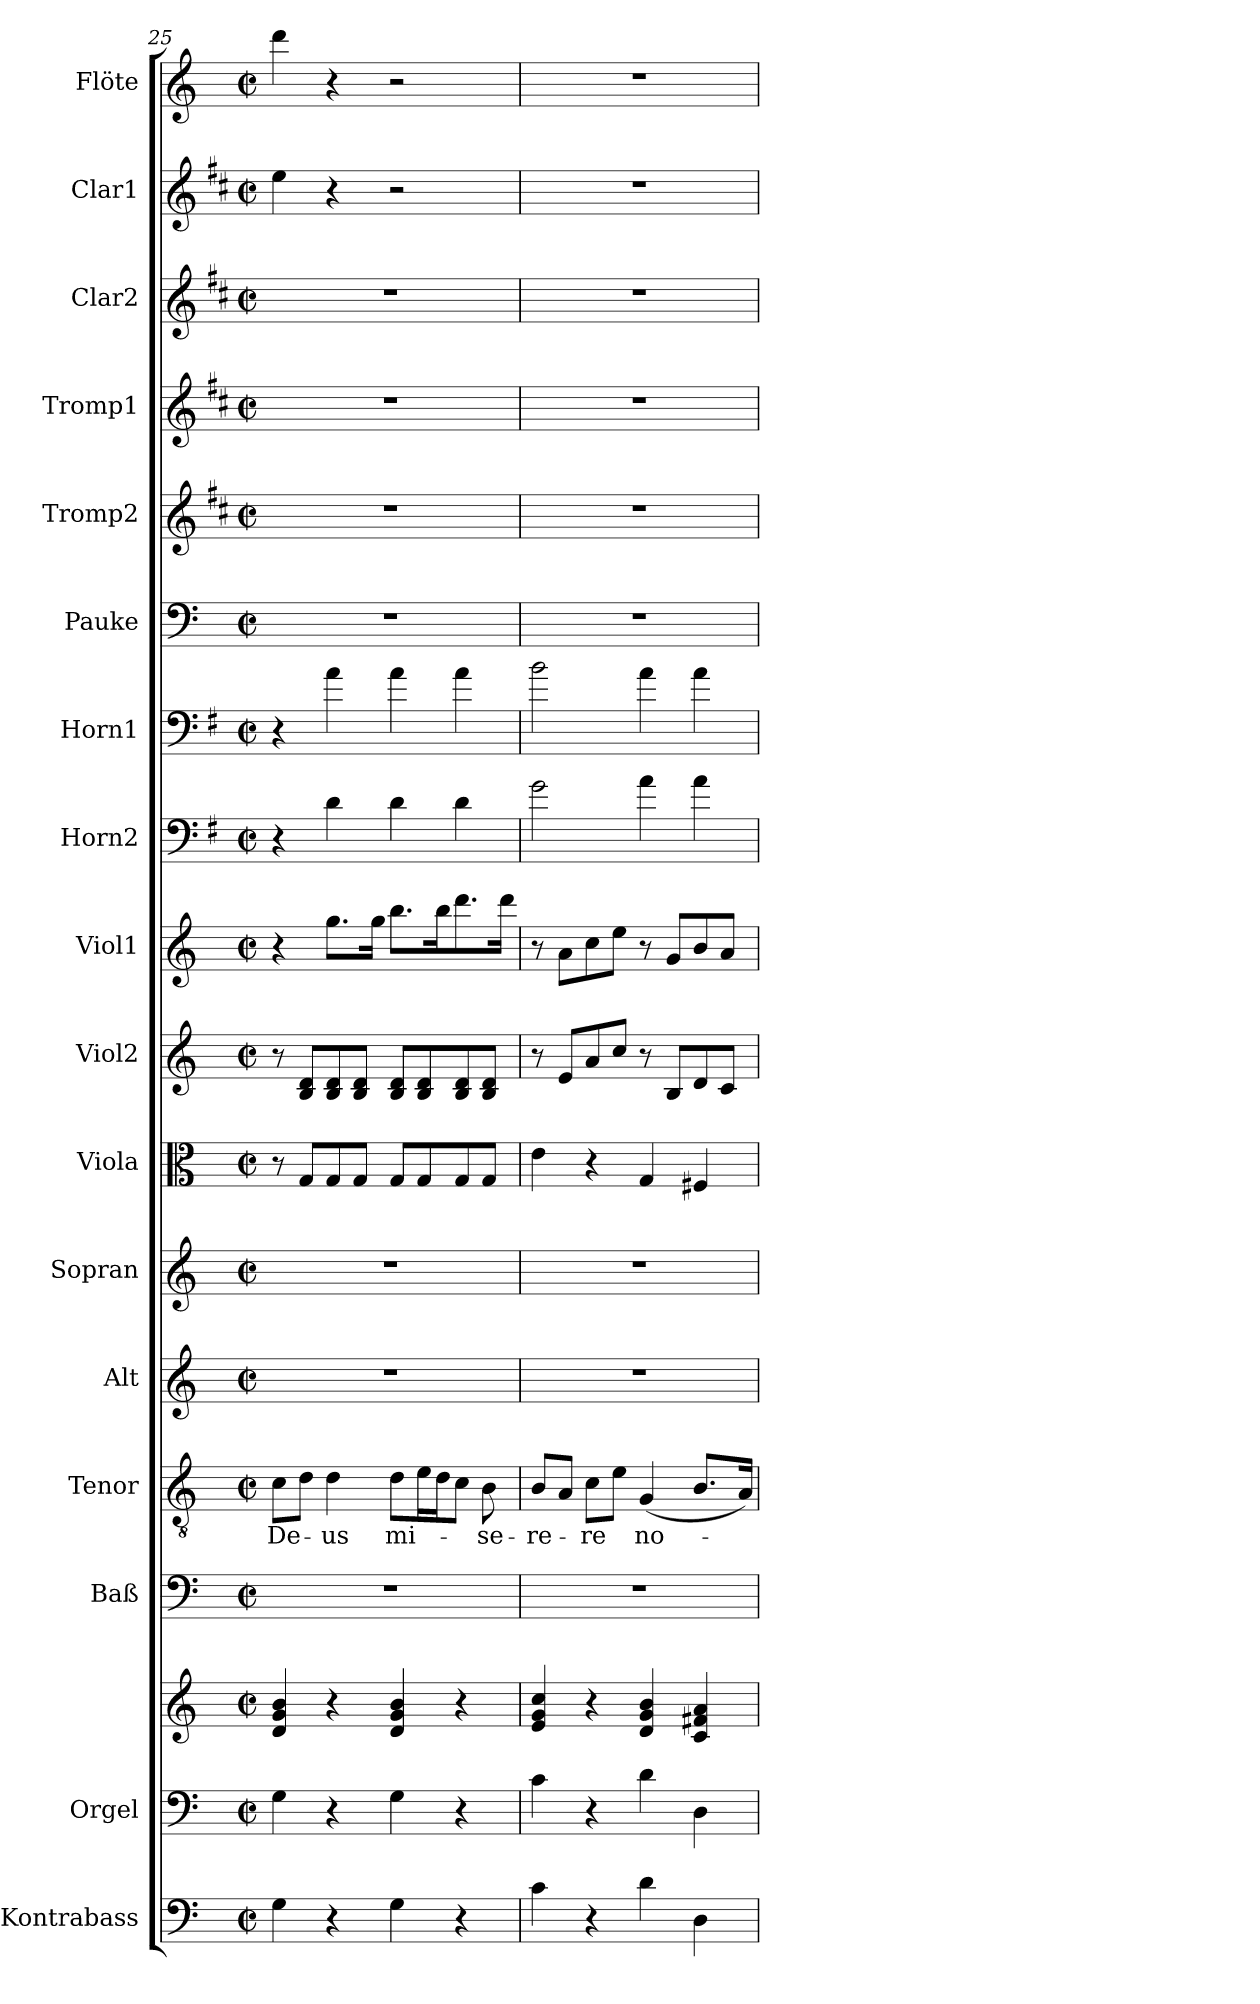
**kern	**kern	**kern	**kern	**kern	**text	**kern	**kern	**kern	**kern	**kern	**kern	**kern	**kern	**kern	**kern	**kern	**kern	**kern
*part17	*part16	*part16	*part15	*part14	*part14	*part13	*part12	*part11	*part10	*part9	*part8	*part7	*part6	*part5	*part4	*part3	*part2	*part1
*staff18	*staff17	*staff16	*staff15	*staff14	*staff14	*staff13	*staff12	*staff11	*staff10	*staff9	*staff8	*staff7	*staff6	*staff5	*staff4	*staff3	*staff2	*staff1
*I"Kontrabass	*I"Orgel	*	*I"Baß	*I"Tenor	*	*I"Alt	*I"Sopran	*I"Viola	*I"Viol2	*I"Viol1	*I"Horn2	*I"Horn1	*I"Pauke	*I"Tromp2	*I"Tromp1	*I"Clar2	*I"Clar1	*I"Flöte
*I'Kb	*	*	*I'B	*I'T	*	*I'A	*I'S	*I'Vla	*I'Vl2	*I'Vl1	*I'Hr2	*I'Hr1	*I'Pk	*I'Tr2	*I'Tr1	*I'Cl2	*I'Cl1	*I'Fl
!!LO:PB:g=z
*clefF4	*clefF4	*clefG2	*clefF4	*clefGv2	*	*clefG2	*clefG2	*clefC3	*clefG2	*clefG2	*clefF4	*clefF4	*clefF4	*clefG2	*clefG2	*clefG2	*clefG2	*clefG2
*ITrd7c12	*	*	*	*	*	*	*	*	*	*	*ITrd4c7	*ITrd4c7	*	*ITrd1c2	*ITrd1c2	*ITrd1c2	*ITrd1c2	*
*k[]	*k[]	*k[]	*k[]	*k[]	*	*k[]	*k[]	*k[]	*k[]	*k[]	*k[]	*k[]	*k[]	*k[]	*k[]	*k[]	*k[]	*k[]
*C:	*C:	*C:	*C:	*C:	*	*C:	*C:	*C:	*C:	*C:	*C:	*C:	*C:	*C:	*C:	*C:	*C:	*C:
*M2/2	*M2/2	*M2/2	*M2/2	*M2/2	*	*M2/2	*M2/2	*M2/2	*M2/2	*M2/2	*M2/2	*M2/2	*M2/2	*M2/2	*M2/2	*M2/2	*M2/2	*M2/2
*met(c|)	*met(c|)	*met(c|)	*met(c|)	*met(c|)	*	*met(c|)	*met(c|)	*met(c|)	*met(c|)	*met(c|)	*met(c|)	*met(c|)	*met(c|)	*met(c|)	*met(c|)	*met(c|)	*met(c|)	*met(c|)
=25	=25	=25	=25	=25	=25	=25	=25	=25	=25	=25	=25	=25	=25	=25	=25	=25	=25	=25
!	!	!	!	!	!LO:LY:b	!	!	!	!	!	!	!	!	!	!	!	!	!
4GG\	4G\	4d/ 4g/ 4b/	1r	8c\L	De-	1r	1r	8r	8r	4r	4r	4r	1r	1r	1r	1r	4dd\	4ddd\
.	.	.	.	8d\J	.	.	.	8G/L	8B/ 8d/L	.	.	.	.	.	.	.	.	.
!	!	!	!	!	!LO:LY:b	!	!	!	!	!	!	!	!	!	!	!	!	!
4r	4r	4r	.	4d\	-us	.	.	8G/	8B/ 8d/	8.gg\L	4G\	4d\	.	.	.	.	4r	4r
.	.	.	.	.	.	.	.	8G/J	8B/ 8d/J	.	.	.	.	.	.	.	.	.
.	.	.	.	.	.	.	.	.	.	16gg\Jk	.	.	.	.	.	.	.	.
!	!	!	!	!	!LO:LY:b	!	!	!	!	!	!	!	!	!	!	!	!	!
4GG\	4G\	4d/ 4g/ 4b/	.	8d\L	mi-	.	.	8G/L	8B/ 8d/L	8.bb\L	4G\	4d\	.	.	.	.	2r	2r
.	.	.	.	16e\L	.	.	.	8G/	8B/ 8d/	.	.	.	.	.	.	.	.	.
.	.	.	.	16d\J	.	.	.	.	.	16bb\k	.	.	.	.	.	.	.	.
4r	4r	4r	.	8c\J	.	.	.	8G/	8B/ 8d/	8.ddd\	4G\	4d\	.	.	.	.	.	.
!	!	!	!	!	!LO:LY:b	!	!	!	!	!	!	!	!	!	!	!	!	!
.	.	.	.	8B\	-se-	.	.	8G/J	8B/ 8d/J	.	.	.	.	.	.	.	.	.
.	.	.	.	.	.	.	.	.	.	16ddd\Jk	.	.	.	.	.	.	.	.
=26	=26	=26	=26	=26	=26	=26	=26	=26	=26	=26	=26	=26	=26	=26	=26	=26	=26	=26
!	!	!	!	!	!LO:LY:b	!	!	!	!	!	!	!	!	!	!	!	!	!
4C\	4c\	4e/ 4g/ 4cc/	1r	8B/L	-re-	1r	1r	4e\	8r	8r	2c\	2e\	1r	1r	1r	1r	1r	1r
.	.	.	.	8A/J	.	.	.	.	8e/L	8a\L	.	.	.	.	.	.	.	.
!	!	!	!	!	!LO:LY:b	!	!	!	!	!	!	!	!	!	!	!	!	!
4r	4r	4r	.	8c\L	-re	.	.	4r	8a/	8cc\	.	.	.	.	.	.	.	.
.	.	.	.	8e\J	.	.	.	.	8cc/J	8ee\J	.	.	.	.	.	.	.	.
!	!	!	!	!	!LO:LY:b	!	!	!	!	!	!	!	!	!	!	!	!	!
4D\	4d\	4d/ 4g/ 4b/	.	(<4G/	no-	.	.	4G/	8r	8r	4d\	4d\	.	.	.	.	.	.
.	.	.	.	.	.	.	.	.	8B/L	8g/L	.	.	.	.	.	.	.	.
4DD\	4D\	4c/ 4f#X/ 4a/	.	8.B/L	.	.	.	4F#X/	8d/	8b/	4d\	4d\	.	.	.	.	.	.
.	.	.	.	.	.	.	.	.	8c/J	8a/J	.	.	.	.	.	.	.	.
.	.	.	.	16A/Jk)	.	.	.	.	.	.	.	.	.	.	.	.	.	.
=	=	=	=	=	=	=	=	=	=	=	=	=	=	=	=	=	=	=
*-	*-	*-	*-	*-	*-	*-	*-	*-	*-	*-	*-	*-	*-	*-	*-	*-	*-	*-
